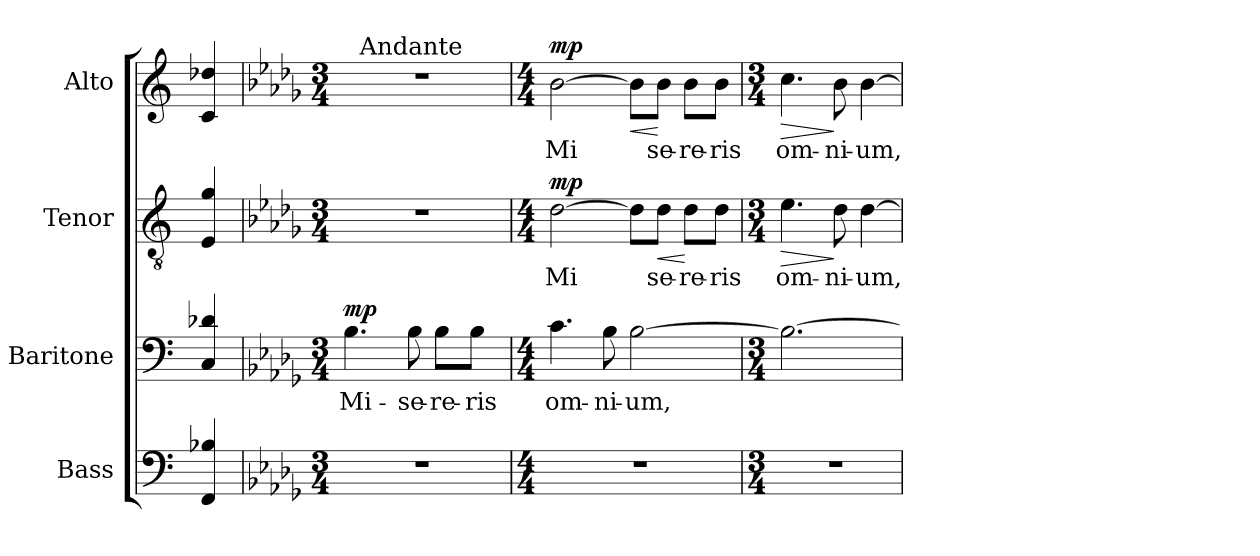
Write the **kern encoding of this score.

**kern	**text	**kern	**text	**dynam	**kern	**text	**dynam	**kern	**text	**dynam
*part4	*part4	*part3	*part3	*part3	*part2	*part2	*part2	*part1	*part1	*part1
*staff4	*staff4	*staff3	*staff3	*staff3	*staff2	*staff2	*staff2	*staff1	*staff1	*staff1
*I"Bass	*	*I"Baritone	*	*	*I"Tenor	*	*	*I"Alto	*	*
*I'B	*	*I'Ba	*	*	*I'T	*	*	*I'A	*	*
!!LO:PB:g=z
*stria5	*	*stria5	*	*	*stria5	*	*	*stria5	*	*
*clefF4	*	*clefF4	*	*	*clefGv2	*	*	*clefG2	*	*
*k[]	*	*k[]	*	*	*k[]	*	*	*k[]	*	*
*C:	*	*C:	*	*	*C:	*	*	*C:	*	*
=1	=1	=1	=1	=1	=1	=1	=1	=1	=1	=1
!	!LO:LY:b:cj	!	!LO:LY:b:cj	!	!	!LO:LY:b:cj	!	!	!LO:LY:b:cj	!
4B-X/ 4FF/	.	4d-X/ 4C/	.	.	4g/ 4E/	.	.	4dd-X/ 4c/	.	.
=2!	=2!	=2!	=2!	=2!	=2!	=2!	=2!	=2!	=2!	=2!
*k[b-e-a-d-g-]	*	*k[b-e-a-d-g-]	*	*	*k[b-e-a-d-g-]	*	*	*k[b-e-a-d-g-]	*	*
*D-:	*	*D-:	*	*	*D-:	*	*	*D-:	*	*
*M3/4	*	*M3/4	*	*	*M3/4	*	*	*M3/4	*	*
!	!	!	!LO:LY:b:cj	!LO:DY:a	!	!	!	!	!	!
*	*	*	*	*	*	*	*	*^	*	*
2.r	.	4.B-\	Mi-	mp	2.r	.	.	2.r	32.ryy	.	.
!	!	!	!	!	!	!	!	!	!LO:TX:a:t=Andante	!	!
.	.	.	.	.	.	.	.	.	2ryy	.	.
!	!	!	!LO:LY:b:cj	!	!	!	!	!	!	!	!
.	.	8B-\	-se-	.	.	.	.	.	.	.	.
!	!	!	!LO:LY:b:cj	!	!	!	!	!	!	!	!
.	.	8B-\L	-re-	.	.	.	.	.	.	.	.
.	.	.	.	.	.	.	.	.	8ryy	.	.
!	!	!	!LO:LY:b:cj	!	!	!	!	!	!	!	!
.	.	8B-\J	-ris	.	.	.	.	.	.	.	.
.	.	.	.	.	.	.	.	.	16ryy	.	.
.	.	.	.	.	.	.	.	.	64ryy	.	.
*	*	*	*	*	*	*	*	*v	*v	*	*
=3	=3	=3	=3	=3	=3	=3	=3	=3	=3	=3
*M4/4	*	*M4/4	*	*	*M4/4	*	*	*M4/4	*	*
*	*	*	*	*	*	*	*	*^	*	*
!	!	!	!LO:LY:b:cj	!	!	!LO:LY:b:cj	!LO:DY:a	!	!	!LO:LY:b:cj	!LO:DY:a
*	*	*	*	*	*	*	*	*v	*v	*	*
1r	.	4.c\	om-	.	[>2d-\	Mi-	mp	[>2b-\	Mi-	mp
!	!	!	!LO:LY:b:cj	!	!	!	!	!	!	!
.	.	8B-\	-ni-	.	.	.	.	.	.	.
!	!	!	!LO:LY:b:cj	!	!	!LO:LY:b:cj	!	!	!LO:LY:b:cj	!LO:HP:b
.	.	[>2B-\	-um,	.	8d-\L]	--	.	8b-\L]	--	<
!	!	!	!	!	!	!LO:LY:b:cj	!LO:HP:b	!	!LO:LY:b:cj	!
.	.	.	.	.	8d-\J	-se-	<	8b-\J	-se-	[
!	!	!	!	!	!	!LO:LY:b:cj	!	!	!LO:LY:b:cj	!
.	.	.	.	.	8d-\L	-re-	[	8b-\L	-re-	.
!	!	!	!	!	!	!LO:LY:b:cj	!	!	!LO:LY:b:cj	!
.	.	.	.	.	8d-\J	-ris	.	8b-\J	-ris	.
=4	=4	=4	=4	=4	=4	=4	=4	=4	=4	=4
*M3/4	*	*M3/4	*	*	*M3/4	*	*	*M3/4	*	*
!	!	!	!LO:LY:b:cj	!	!	!LO:LY:b:cj	!LO:HP:b	!	!LO:LY:b:cj	!LO:HP:b
2.r	.	2.B-\_>	.	.	4.e-\	om-	>	4.cc\	om-	>
!	!	!	!	!	!	!LO:LY:b:cj	!	!	!LO:LY:b:cj	!
.	.	.	.	.	8d-\	-ni-	]	8b-\	-ni-	]
!	!	!	!	!	!	!LO:LY:b:cj	!	!	!LO:LY:b:cj	!
.	.	.	.	.	[>4d-\	-um,	.	[>4b-\	-um,	.
=	=	=	=	=	=	=	=	=	=	=
*-	*-	*-	*-	*-	*-	*-	*-	*-	*-	*-
